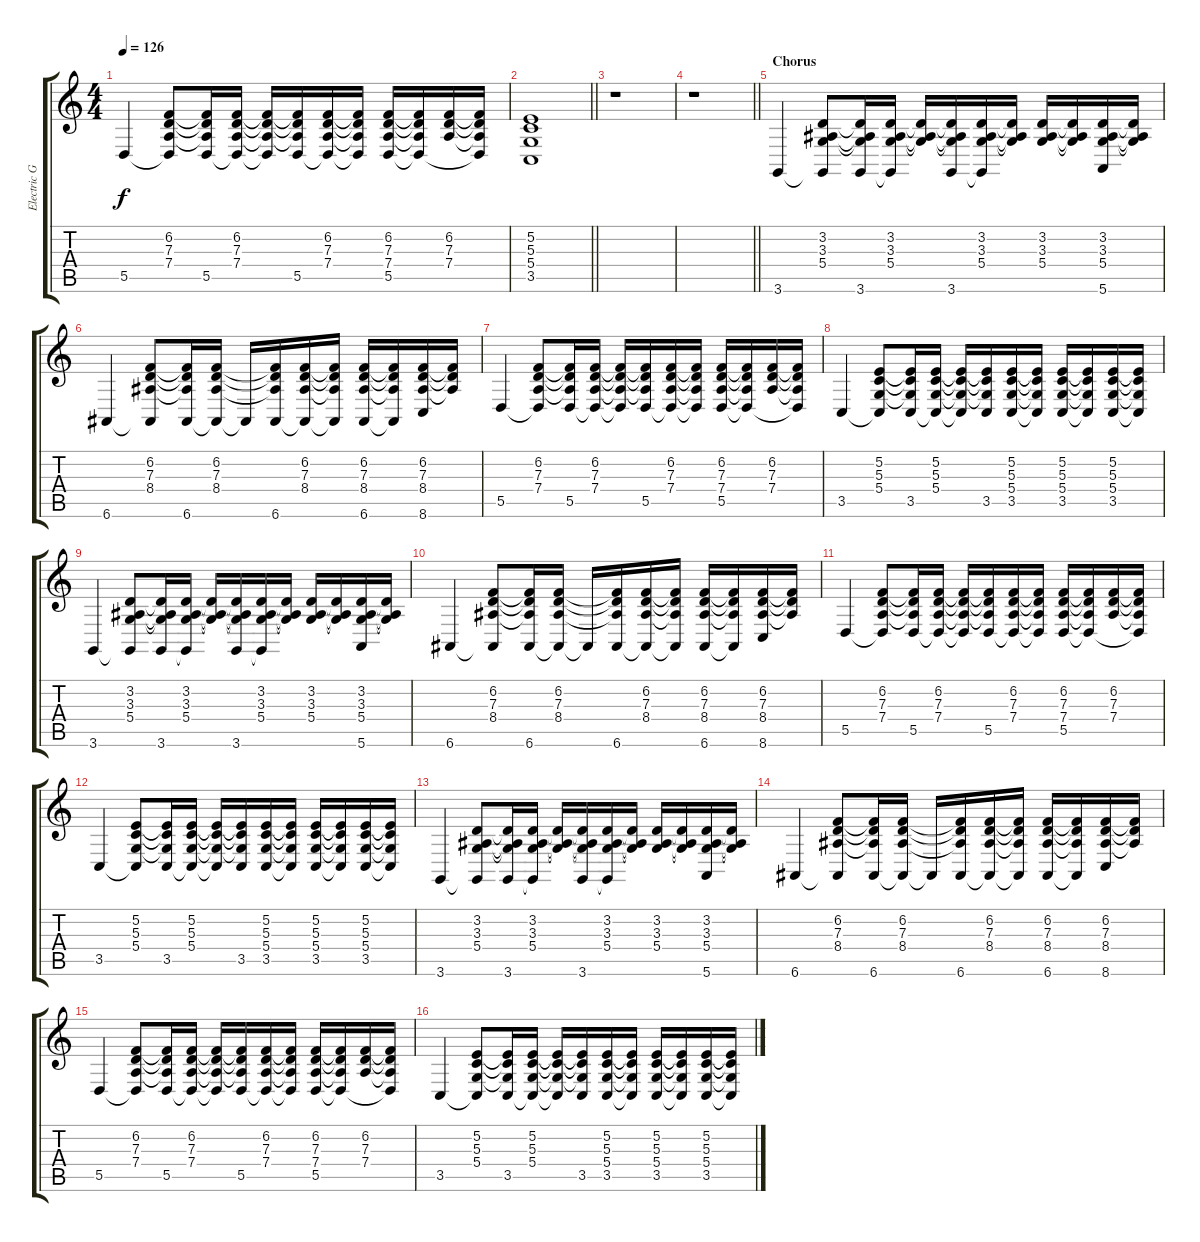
\track ("Electric Grand Piano" "Electric G") {instrument electricgrandpiano}
\staff {score tabs}
\tuning (E4 B3 G3 D3 A2 E2) {hide}
\ts (4 4)
\tempo 126
\clef g2
\ks c
5.5.4{dy f} (6.2 7.3 7.4 5.5{t}).8 (6.2{t} 7.3{t} 7.4{t} 5.5).16 (6.2 7.3 7.4 5.5{t}).16 (6.2{t} 7.3{t} 7.4{t} 5.5{t}).16 (6.2{t} 7.3{t} 7.4{t} 5.5).16 (6.2 7.3 7.4 5.5{t}).16 (6.2{t} 7.3{t} 7.4{t} 5.5{t}).16 (6.2 7.3 7.4 5.5).16 (6.2{t} 7.3{t} 7.4{t} 5.5{t}).16 (6.2 7.3 7.4).16 (6.2{t} 7.3{t} 7.4{t} 5.5{t}).16 |
\barLineRight lightlight
(5.2 5.3 5.4 3.5).1 |
r.1 |
\barLineRight lightlight
r.1 |
\section ("" "Chorus")
3.6.4 (3.2 3.3 5.4 3.6{t}).8 (3.2{t} 3.3{t} 5.4{t} 3.6).16 (3.2 3.3 5.4 3.6{t}).16 (3.2{t} 3.3{t} 5.4{t}).16 (3.2{t} 3.3{t} 5.4{t} 3.6).16 (3.2 3.3 5.4 3.6{t}).16 (3.2{t} 3.3{t} 5.4{t}).16 (3.2 3.3 5.4).16 (3.2{t} 3.3{t} 5.4{t}).16 (3.2 3.3 5.4 5.6).16 (3.2{t} 3.3{t} 5.4{t}).16 |
6.6.4 (6.2 7.3 8.4 6.6{t}).8 (6.2{t} 7.3{t} 8.4{t} 6.6).16 (6.2 7.3 8.4 6.6{t}).16 6.6{t}.16 (6.2{t} 7.3{t} 8.4{t} 6.6).16 (6.2 7.3 8.4 6.6{t}).16 (6.2{t} 7.3{t} 8.4{t} 6.6{t}).16 (6.2 7.3 8.4 6.6).16 (6.2{t} 7.3{t} 8.4{t} 6.6{t}).16 (6.2 7.3 8.4 8.6).16 (6.2{t} 7.3{t} 8.4{t}).16 |
5.5.4 (6.2 7.3 7.4 5.5{t}).8 (6.2{t} 7.3{t} 7.4{t} 5.5).16 (6.2 7.3 7.4 5.5{t}).16 (6.2{t} 7.3{t} 7.4{t} 5.5{t}).16 (6.2{t} 7.3{t} 7.4{t} 5.5).16 (6.2 7.3 7.4 5.5{t}).16 (6.2{t} 7.3{t} 7.4{t} 5.5{t}).16 (6.2 7.3 7.4 5.5).16 (6.2{t} 7.3{t} 7.4{t} 5.5{t}).16 (6.2 7.3 7.4).16 (6.2{t} 7.3{t} 7.4{t} 5.5{t}).16 |
3.5.4 (5.2 5.3 5.4 3.5{t}).8 (5.2{t} 5.3{t} 5.4{t} 3.5).16 (5.2 5.3 5.4 3.5{t}).16 (5.2{t} 5.3{t} 5.4{t} 3.5{t}).16 (5.2{t} 5.3{t} 5.4{t} 3.5).16 (5.2 5.3 5.4 3.5).16 (5.2{t} 5.3{t} 5.4{t} 3.5{t}).16 (5.2 5.3 5.4 3.5).16 (5.2{t} 5.3{t} 5.4{t} 3.5{t}).16 (5.2 5.3 5.4 3.5).16 (5.2{t} 5.3{t} 5.4{t} 3.5{t}).16 |
3.6.4 (3.2 3.3 5.4 3.6{t}).8 (3.2{t} 3.3{t} 5.4{t} 3.6).16 (3.2 3.3 5.4 3.6{t}).16 (3.2{t} 3.3{t} 5.4{t}).16 (3.2{t} 3.3{t} 5.4{t} 3.6).16 (3.2 3.3 5.4 3.6{t}).16 (3.2{t} 3.3{t} 5.4{t}).16 (3.2 3.3 5.4).16 (3.2{t} 3.3{t} 5.4{t}).16 (3.2 3.3 5.4 5.6).16 (3.2{t} 3.3{t} 5.4{t}).16 |
6.6.4 (6.2 7.3 8.4 6.6{t}).8 (6.2{t} 7.3{t} 8.4{t} 6.6).16 (6.2 7.3 8.4 6.6{t}).16 6.6{t}.16 (6.2{t} 7.3{t} 8.4{t} 6.6).16 (6.2 7.3 8.4 6.6{t}).16 (6.2{t} 7.3{t} 8.4{t} 6.6{t}).16 (6.2 7.3 8.4 6.6).16 (6.2{t} 7.3{t} 8.4{t} 6.6{t}).16 (6.2 7.3 8.4 8.6).16 (6.2{t} 7.3{t} 8.4{t}).16 |
5.5.4 (6.2 7.3 7.4 5.5{t}).8 (6.2{t} 7.3{t} 7.4{t} 5.5).16 (6.2 7.3 7.4 5.5{t}).16 (6.2{t} 7.3{t} 7.4{t} 5.5{t}).16 (6.2{t} 7.3{t} 7.4{t} 5.5).16 (6.2 7.3 7.4 5.5{t}).16 (6.2{t} 7.3{t} 7.4{t} 5.5{t}).16 (6.2 7.3 7.4 5.5).16 (6.2{t} 7.3{t} 7.4{t} 5.5{t}).16 (6.2 7.3 7.4).16 (6.2{t} 7.3{t} 7.4{t} 5.5{t}).16 |
3.5.4 (5.2 5.3 5.4 3.5{t}).8 (5.2{t} 5.3{t} 5.4{t} 3.5).16 (5.2 5.3 5.4 3.5{t}).16 (5.2{t} 5.3{t} 5.4{t} 3.5{t}).16 (5.2{t} 5.3{t} 5.4{t} 3.5).16 (5.2 5.3 5.4 3.5).16 (5.2{t} 5.3{t} 5.4{t} 3.5{t}).16 (5.2 5.3 5.4 3.5).16 (5.2{t} 5.3{t} 5.4{t} 3.5{t}).16 (5.2 5.3 5.4 3.5).16 (5.2{t} 5.3{t} 5.4{t} 3.5{t}).16 |
3.6.4 (3.2 3.3 5.4 3.6{t}).8 (3.2{t} 3.3{t} 5.4{t} 3.6).16 (3.2 3.3 5.4 3.6{t}).16 (3.2{t} 3.3{t} 5.4{t}).16 (3.2{t} 3.3{t} 5.4{t} 3.6).16 (3.2 3.3 5.4 3.6{t}).16 (3.2{t} 3.3{t} 5.4{t}).16 (3.2 3.3 5.4).16 (3.2{t} 3.3{t} 5.4{t}).16 (3.2 3.3 5.4 5.6).16 (3.2{t} 3.3{t} 5.4{t}).16 |
6.6.4 (6.2 7.3 8.4 6.6{t}).8 (6.2{t} 7.3{t} 8.4{t} 6.6).16 (6.2 7.3 8.4 6.6{t}).16 6.6{t}.16 (6.2{t} 7.3{t} 8.4{t} 6.6).16 (6.2 7.3 8.4 6.6{t}).16 (6.2{t} 7.3{t} 8.4{t} 6.6{t}).16 (6.2 7.3 8.4 6.6).16 (6.2{t} 7.3{t} 8.4{t} 6.6{t}).16 (6.2 7.3 8.4 8.6).16 (6.2{t} 7.3{t} 8.4{t}).16 |
5.5.4 (6.2 7.3 7.4 5.5{t}).8 (6.2{t} 7.3{t} 7.4{t} 5.5).16 (6.2 7.3 7.4 5.5{t}).16 (6.2{t} 7.3{t} 7.4{t} 5.5{t}).16 (6.2{t} 7.3{t} 7.4{t} 5.5).16 (6.2 7.3 7.4 5.5{t}).16 (6.2{t} 7.3{t} 7.4{t} 5.5{t}).16 (6.2 7.3 7.4 5.5).16 (6.2{t} 7.3{t} 7.4{t} 5.5{t}).16 (6.2 7.3 7.4).16 (6.2{t} 7.3{t} 7.4{t} 5.5{t}).16 |
3.5.4 (5.2 5.3 5.4 3.5{t}).8 (5.2{t} 5.3{t} 5.4{t} 3.5).16 (5.2 5.3 5.4 3.5{t}).16 (5.2{t} 5.3{t} 5.4{t} 3.5{t}).16 (5.2{t} 5.3{t} 5.4{t} 3.5).16 (5.2 5.3 5.4 3.5).16 (5.2{t} 5.3{t} 5.4{t} 3.5{t}).16 (5.2 5.3 5.4 3.5).16 (5.2{t} 5.3{t} 5.4{t} 3.5{t}).16 (5.2 5.3 5.4 3.5).16 (5.2{t} 5.3{t} 5.4{t} 3.5{t}).16
